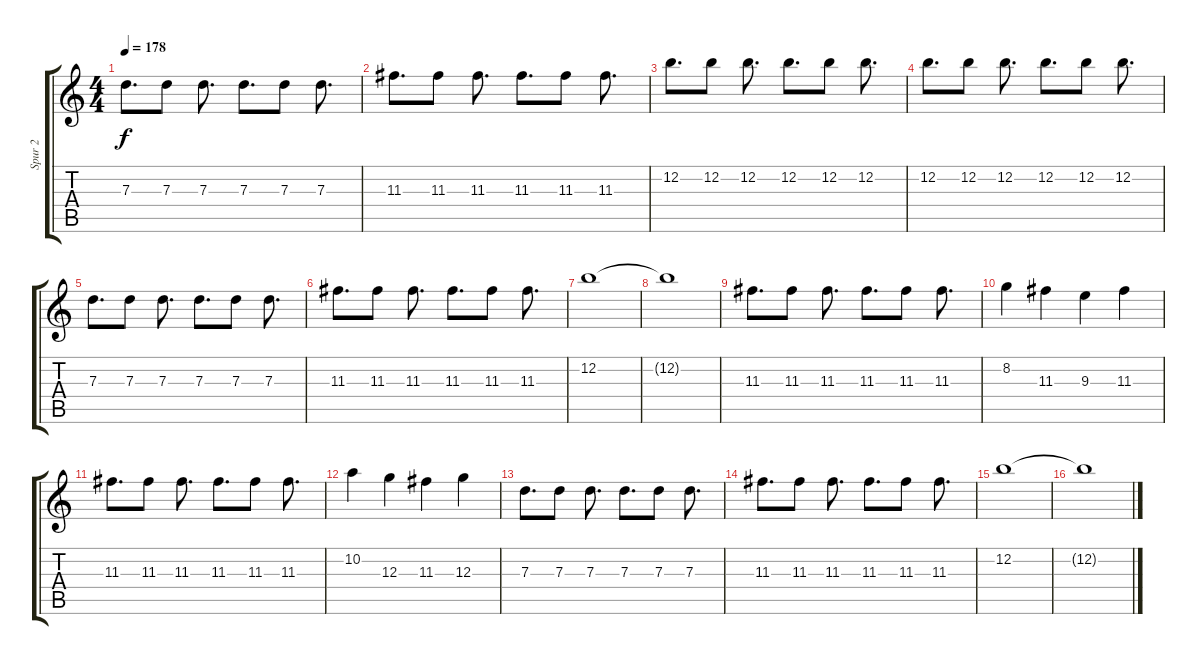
\track ("Spur 2" "Spur 2") {instrument overdrivenguitar}
\staff {score tabs}
\tuning (E4 B3 G3 D3 A2 E2) {hide}
\ts (4 4)
\tempo 178
\clef g2
\ks c
7.3.8{d dy f} 7.3.8 7.3.8{d} 7.3.8{d} 7.3.8 7.3.8{d} |
11.3.8{d} 11.3.8 11.3.8{d} 11.3.8{d} 11.3.8 11.3.8{d} |
12.2.8{d} 12.2.8 12.2.8{d} 12.2.8{d} 12.2.8 12.2.8{d} |
12.2.8{d} 12.2.8 12.2.8{d} 12.2.8{d} 12.2.8 12.2.8{d} |
7.3.8{d} 7.3.8 7.3.8{d} 7.3.8{d} 7.3.8 7.3.8{d} |
11.3.8{d} 11.3.8 11.3.8{d} 11.3.8{d} 11.3.8 11.3.8{d} |
12.2.1 |
12.2{t}.1 |
11.3.8{d} 11.3.8 11.3.8{d} 11.3.8{d} 11.3.8 11.3.8{d} |
8.2.4 11.3.4 9.3.4 11.3.4 |
11.3.8{d} 11.3.8 11.3.8{d} 11.3.8{d} 11.3.8 11.3.8{d} |
10.2.4 12.3.4 11.3.4 12.3.4 |
7.3.8{d} 7.3.8 7.3.8{d} 7.3.8{d} 7.3.8 7.3.8{d} |
11.3.8{d} 11.3.8 11.3.8{d} 11.3.8{d} 11.3.8 11.3.8{d} |
12.2.1 |
12.2{t}.1
